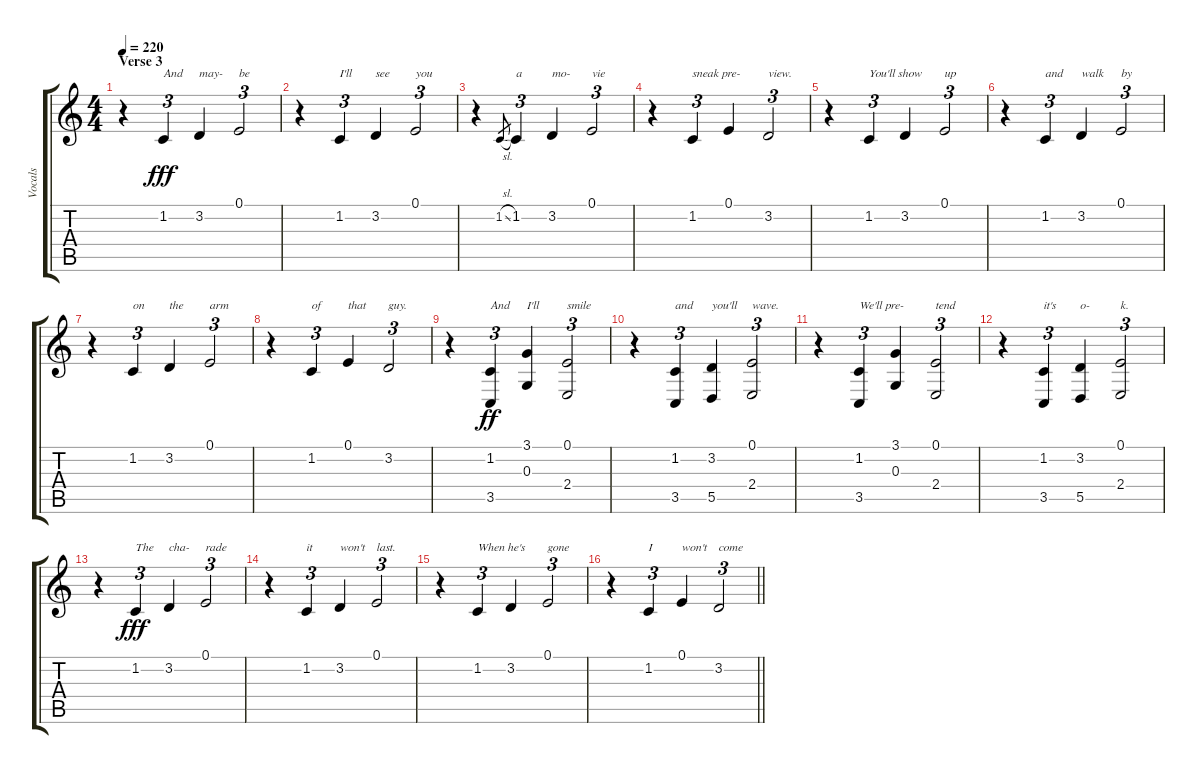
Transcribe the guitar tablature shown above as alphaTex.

\track ("Vocals" "Vocals") {instrument lead2sawtooth}
\staff {score tabs}
\tuning (E4 B3 G3 D3 A2 E2) {hide}
\ts (4 4)
\section ("" "Verse 3")
\tempo 220
\clef g2
\ks c
r.4{dy fff volume 16} 1.2.4{tu (3 2) txt "And"} 3.2.4{txt "may-"} 0.1.2{tu (3 2) txt "be"} |
r.4 1.2.4{tu (3 2) txt "I'll"} 3.2.4{txt "see"} 0.1.2{tu (3 2) txt "you"} |
r.4 1.2{sl}.8{gr} 1.2.4{tu (3 2) txt "a"} 3.2.4{txt "mo-"} 0.1.2{tu (3 2) txt "vie"} |
r.4 1.2.4{tu (3 2) txt "sneak pre-"} 0.1.4 3.2.2{tu (3 2) txt "view."} |
r.4 1.2.4{tu (3 2) txt "You'll show"} 3.2.4 0.1.2{tu (3 2) txt "up"} |
r.4 1.2.4{tu (3 2) txt "and"} 3.2.4{txt "walk"} 0.1.2{tu (3 2) txt "by"} |
r.4 1.2.4{tu (3 2) txt "on"} 3.2.4{txt "the"} 0.1.2{tu (3 2) txt "arm"} |
r.4 1.2.4{tu (3 2) txt "of"} 0.1.4{txt "that"} 3.2.2{tu (3 2) txt "guy."} |
r.4 (1.2 3.5).4{tu (3 2) txt "And" dy ff} (3.1 0.3).4{txt "I'll"} (0.1 2.4).2{tu (3 2) txt "smile"} |
r.4 (1.2 3.5).4{tu (3 2) txt "and"} (3.2 5.5).4{txt "you'll"} (0.1 2.4).2{tu (3 2) txt "wave."} |
r.4 (1.2 3.5).4{tu (3 2) txt "We'll pre-"} (3.1 0.3).4 (0.1 2.4).2{tu (3 2) txt "tend"} |
r.4 (1.2 3.5).4{tu (3 2) txt "it's"} (3.2 5.5).4{txt "o-"} (0.1 2.4).2{tu (3 2) txt "k."} |
r.4 1.2.4{tu (3 2) txt "The" dy fff} 3.2.4{txt "cha-"} 0.1.2{tu (3 2) txt "rade"} |
r.4 1.2.4{tu (3 2) txt "it"} 3.2.4{txt "won't"} 0.1.2{tu (3 2) txt "last."} |
r.4 1.2.4{tu (3 2) txt "When he's"} 3.2.4 0.1.2{tu (3 2) txt "gone"} |
\barLineRight lightlight
r.4 1.2.4{tu (3 2) txt "I"} 0.1.4{txt "won't"} 3.2.2{tu (3 2) txt "come"}
